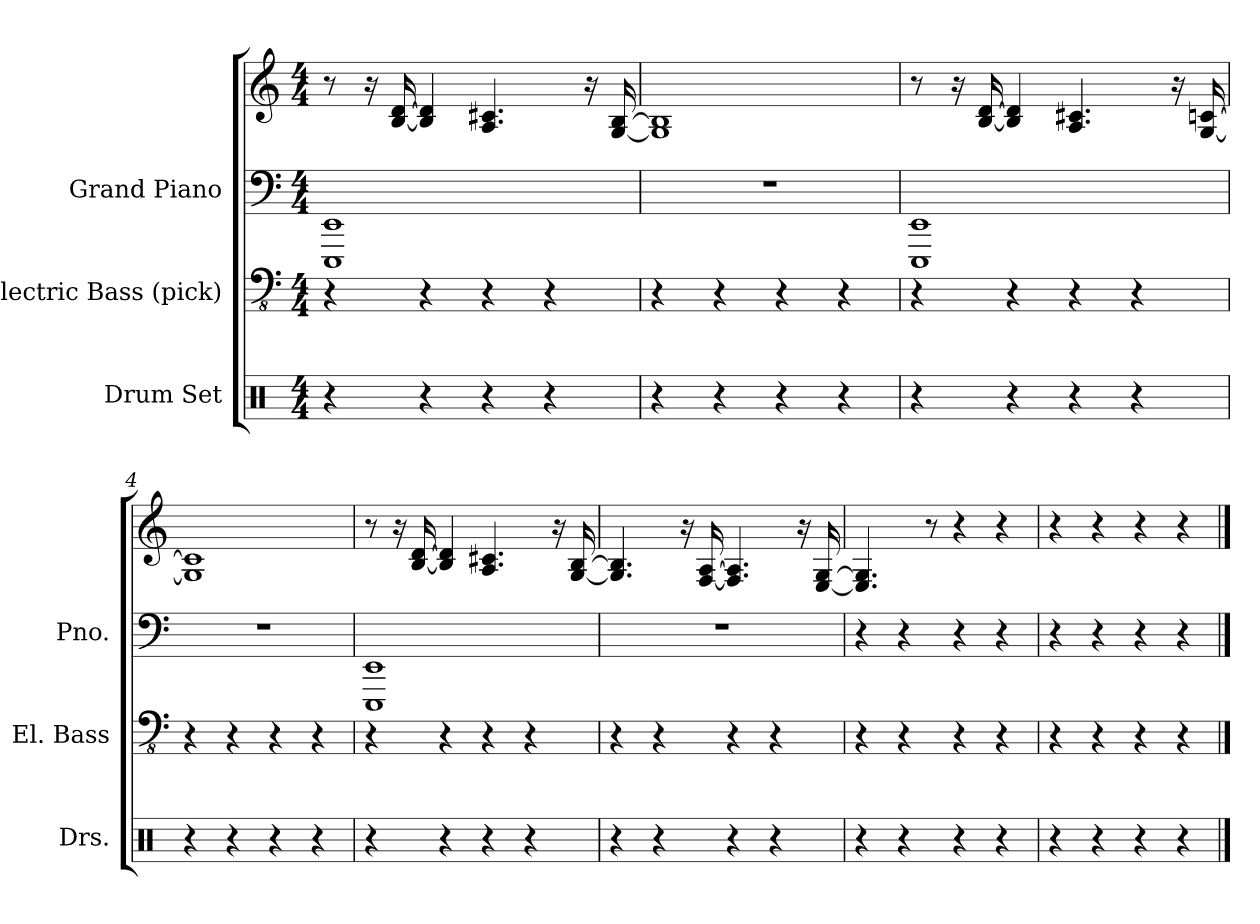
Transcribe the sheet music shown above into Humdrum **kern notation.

**kern	**kern	**kern	**kern
*part3	*part2	*part1	*part1
*staff4	*staff3	*staff2	*staff1
*I"Drum Set	*I"Electric Bass (pick)	*I"Grand Piano	*
*I'Drs.	*I'El. Bass	*I'Pno.	*
*stria5	*stria4	*stria5	*stria5
*clefX	*clefFv4	*clefF4	*clefG2
*k[]	*k[]	*k[]	*k[]
*M4/4	*M4/4	*M4/4	*M4/4
*MM120	*MM120	*MM120	*MM120
=1	=1	=1	=1
4r	4r	1EEE 1EE	8r
.	.	.	16r
.	.	.	[16B [16d
4r	4r	.	4B] 4d]
4r	4r	.	4.A 4.c#X
4r	4r	.	.
.	.	.	16r
.	.	.	[16G [16B
=2	=2	=2	=2
4r	4r	1r	1G] 1B]
4r	4r	.	.
4r	4r	.	.
4r	4r	.	.
=3	=3	=3	=3
4r	4r	1EEE 1EE	8r
.	.	.	16r
.	.	.	[16B [16d
4r	4r	.	4B] 4d]
4r	4r	.	4.A 4.c#X
4r	4r	.	.
.	.	.	16r
.	.	.	[16G [16cn
=4	=4	=4	=4
4r	4r	1r	1G] 1c]
4r	4r	.	.
4r	4r	.	.
4r	4r	.	.
=5	=5	=5	=5
4r	4r	1EEE 1EE	8r
.	.	.	16r
.	.	.	[16B [16d
4r	4r	.	4B] 4d]
4r	4r	.	4.A 4.c#X
4r	4r	.	.
.	.	.	16r
.	.	.	[16G [16B
=6	=6	=6	=6
4r	4r	1r	4.G] 4.B]
4r	4r	.	.
.	.	.	16r
.	.	.	[16F [16A
4r	4r	.	4.F] 4.A]
4r	4r	.	.
.	.	.	16r
.	.	.	[16G [16E
=7	=7	=7	=7
4r	4r	4r	4.G] 4.E]
4r	4r	4r	.
.	.	.	8r
4r	4r	4r	4r
4r	4r	4r	4r
=8	=8	=8	=8
4r	4r	4r	4r
4r	4r	4r	4r
4r	4r	4r	4r
4r	4r	4r	4r
==	==	==	==
*-	*-	*-	*-
